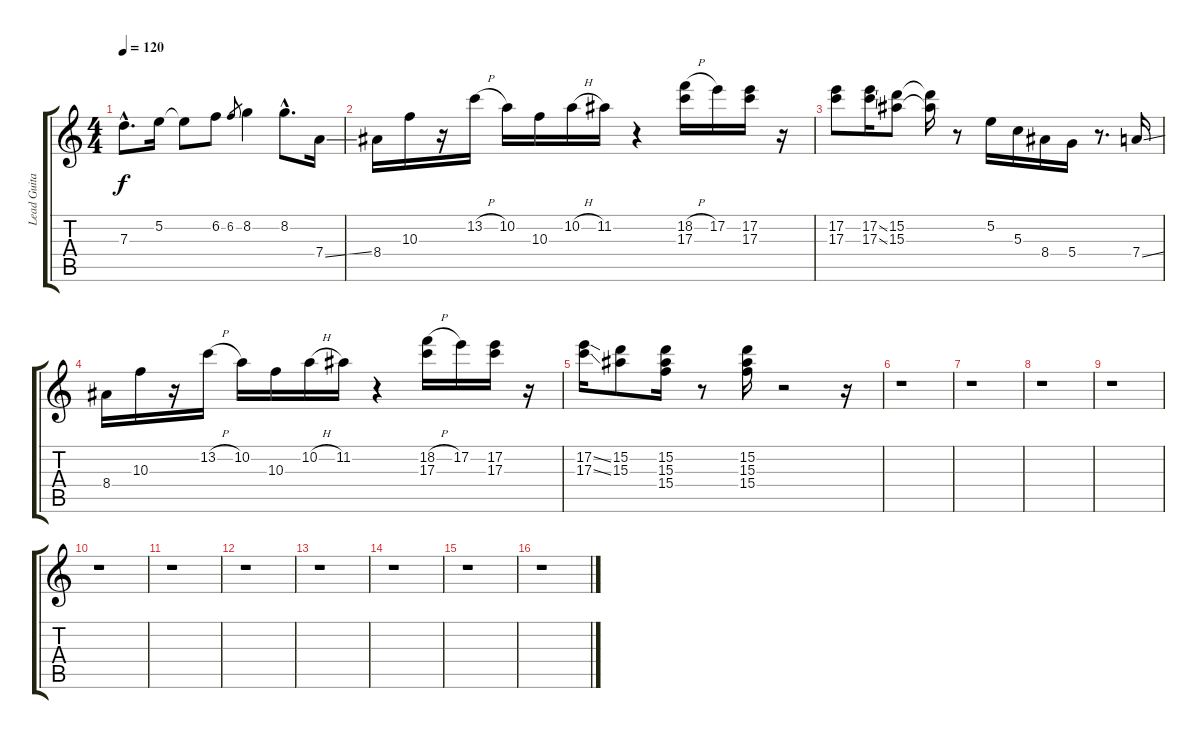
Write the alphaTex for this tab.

\track ("Lead Guitar" "Lead Guita") {instrument electricguitarclean}
\staff {score tabs}
\tuning (E4 B3 G3 D3 A2 E2) {hide}
\ts (4 4)
\tempo 120
\clef g2
\ks c
7.3{hac}.8{d dy f} 5.2.16 5.2{t}.8 6.2.8 6.2.8{gr} 8.2.4 8.2{hac}.8{d} 7.4{ss}.16 |
8.4.16 10.3.16 r.16 13.2{h}.16 10.2.16 10.3.16 10.2{h}.16 11.2.16 r.4 (18.2{h} 17.3).16 17.2.16 (17.2 17.3).16 r.16 |
(17.2 17.3).8 (17.2{ss} 17.3{ss}).16 (15.2 15.3).8 (15.2{t} 15.3{t}).16 r.8 5.2.16 5.3.16 8.4.16 5.4.16 r.8{d} 7.4{ss}.16 |
8.4.16 10.3.16 r.16 13.2{h}.16 10.2.16 10.3.16 10.2{h}.16 11.2.16 r.4 (18.2{h} 17.3).16 17.2.16 (17.2 17.3).16 r.16 |
(17.2{ss} 17.3{ss}).16 (15.2 15.3).8 (15.2 15.3 15.4).16 r.8 (15.2 15.3 15.4).16 r.2 r.16 |
r.1 |
r.1 |
r.1 |
r.1 |
r.1 |
r.1 |
r.1 |
r.1 |
r.1 |
r.1 |
r.1
